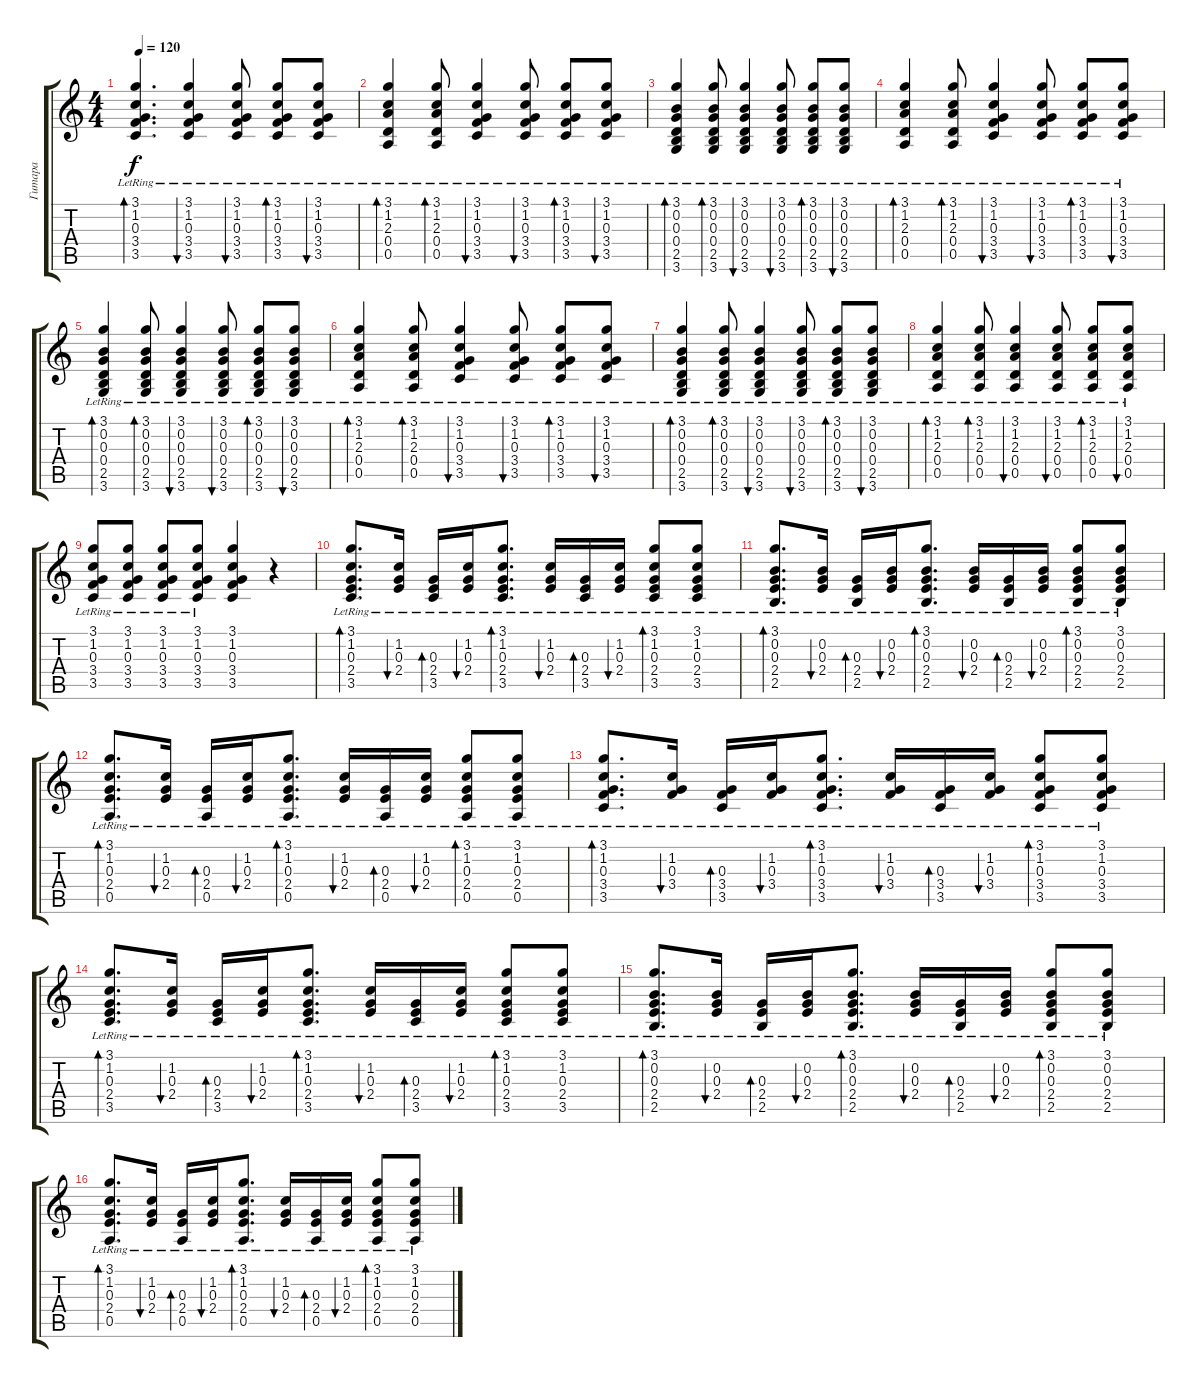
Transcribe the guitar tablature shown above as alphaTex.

\track ("Гитара" "Гитара") {instrument acousticguitarsteel}
\staff {score tabs}
\tuning (E4 B3 G3 D3 A2 E2) {hide}
\ts (4 4)
\tempo 120
\clef g2
\ks c
(3.1{lr} 1.2{lr} 0.3{lr} 3.4{lr} 3.5{lr}).4{d bd 30 dy f} (3.1{lr} 1.2{lr} 0.3{lr} 3.4{lr} 3.5{lr}).4{bu 30} (3.1{lr} 1.2{lr} 0.3{lr} 3.4{lr} 3.5{lr}).8{bu 30} (3.1{lr} 1.2{lr} 0.3{lr} 3.4{lr} 3.5{lr}).8{bd 30} (3.1{lr} 1.2{lr} 0.3{lr} 3.4{lr} 3.5{lr}).8{bu 30} |
(3.1{lr} 1.2{lr} 2.3{lr} 0.4{lr} 0.5{lr}).4{bd 30} (3.1{lr} 1.2{lr} 2.3{lr} 0.4{lr} 0.5{lr}).8{bd 60} (3.1{lr} 1.2{lr} 0.3{lr} 3.4{lr} 3.5{lr}).4{bu 30} (3.1{lr} 1.2{lr} 0.3{lr} 3.4{lr} 3.5{lr}).8{bu 60} (3.1{lr} 1.2{lr} 0.3{lr} 3.4{lr} 3.5{lr}).8{bd 60} (3.1{lr} 1.2{lr} 0.3{lr} 3.4{lr} 3.5{lr}).8{bu 60} |
(3.1{lr} 0.2{lr} 0.3{lr} 0.4{lr} 2.5{lr} 3.6{lr}).4{bd 60} (3.1{lr} 0.2{lr} 0.3{lr} 0.4{lr} 2.5{lr} 3.6{lr}).8{bd 60} (3.1{lr} 0.2{lr} 0.3{lr} 0.4{lr} 2.5{lr} 3.6{lr}).4{bu 60} (3.1{lr} 0.2{lr} 0.3{lr} 0.4{lr} 2.5{lr} 3.6{lr}).8{bu 60} (3.1{lr} 0.2{lr} 0.3{lr} 0.4{lr} 2.5{lr} 3.6{lr}).8{bd 60} (3.1{lr} 0.2{lr} 0.3{lr} 0.4{lr} 2.5{lr} 3.6{lr}).8{bu 60} |
(3.1{lr} 1.2{lr} 2.3{lr} 0.4{lr} 0.5{lr}).4{bd 30} (3.1{lr} 1.2{lr} 2.3{lr} 0.4{lr} 0.5{lr}).8{bd 60} (3.1{lr} 1.2{lr} 0.3{lr} 3.4{lr} 3.5{lr}).4{bu 30} (3.1{lr} 1.2{lr} 0.3{lr} 3.4{lr} 3.5{lr}).8{bu 60} (3.1{lr} 1.2{lr} 0.3{lr} 3.4{lr} 3.5{lr}).8{bd 60} (3.1{lr} 1.2{lr} 0.3{lr} 3.4{lr} 3.5{lr}).8{bu 60} |
(3.1{lr} 0.2{lr} 0.3{lr} 0.4{lr} 2.5{lr} 3.6{lr}).4{bd 60} (3.1{lr} 0.2{lr} 0.3{lr} 0.4{lr} 2.5{lr} 3.6{lr}).8{bd 60} (3.1{lr} 0.2{lr} 0.3{lr} 0.4{lr} 2.5{lr} 3.6{lr}).4{bu 60} (3.1{lr} 0.2{lr} 0.3{lr} 0.4{lr} 2.5{lr} 3.6{lr}).8{bu 60} (3.1{lr} 0.2{lr} 0.3{lr} 0.4{lr} 2.5{lr} 3.6{lr}).8{bd 60} (3.1{lr} 0.2{lr} 0.3{lr} 0.4{lr} 2.5{lr} 3.6{lr}).8{bu 60} |
(3.1{lr} 1.2{lr} 2.3{lr} 0.4{lr} 0.5{lr}).4{bd 30} (3.1{lr} 1.2{lr} 2.3{lr} 0.4{lr} 0.5{lr}).8{bd 60} (3.1{lr} 1.2{lr} 0.3{lr} 3.4{lr} 3.5{lr}).4{bu 30} (3.1{lr} 1.2{lr} 0.3{lr} 3.4{lr} 3.5{lr}).8{bu 60} (3.1{lr} 1.2{lr} 0.3{lr} 3.4{lr} 3.5{lr}).8{bd 60} (3.1{lr} 1.2{lr} 0.3{lr} 3.4{lr} 3.5{lr}).8{bu 60} |
(3.1{lr} 0.2{lr} 0.3{lr} 0.4{lr} 2.5{lr} 3.6{lr}).4{bd 60} (3.1{lr} 0.2{lr} 0.3{lr} 0.4{lr} 2.5{lr} 3.6{lr}).8{bd 60} (3.1{lr} 0.2{lr} 0.3{lr} 0.4{lr} 2.5{lr} 3.6{lr}).4{bu 60} (3.1{lr} 0.2{lr} 0.3{lr} 0.4{lr} 2.5{lr} 3.6{lr}).8{bu 60} (3.1{lr} 0.2{lr} 0.3{lr} 0.4{lr} 2.5{lr} 3.6{lr}).8{bd 60} (3.1{lr} 0.2{lr} 0.3{lr} 0.4{lr} 2.5{lr} 3.6{lr}).8{bu 60} |
(3.1{lr} 1.2{lr} 2.3{lr} 0.4{lr} 0.5{lr}).4{bd 30} (3.1{lr} 1.2{lr} 2.3{lr} 0.4{lr} 0.5{lr}).8{bd 60} (3.1{lr} 1.2{lr} 2.3{lr} 0.4{lr} 0.5{lr}).4{bu 30} (3.1{lr} 1.2{lr} 2.3{lr} 0.4{lr} 0.5{lr}).8{bu 60} (3.1{lr} 1.2{lr} 2.3{lr} 0.4{lr} 0.5{lr}).8{bd 60} (3.1{lr} 1.2{lr} 2.3{lr} 0.4{lr} 0.5{lr}).8{bu 60} |
(3.1{lr} 1.2{lr} 0.3{lr} 3.4{lr} 3.5{lr}).8 (3.1{lr} 1.2{lr} 0.3{lr} 3.4{lr} 3.5{lr}).8 (3.1{lr} 1.2{lr} 0.3{lr} 3.4{lr} 3.5{lr}).8 (3.1{lr} 1.2{lr} 0.3{lr} 3.4{lr} 3.5{lr}).8 (3.1 1.2 0.3 3.4 3.5).4 r.4 |
(3.1{lr} 1.2{lr} 0.3{lr} 2.4{lr} 3.5{lr}).8{d bd 60} (1.2{lr} 0.3{lr} 2.4{lr}).16{bu 60} (0.3{lr} 2.4{lr} 3.5{lr}).16{bd 60} (1.2{lr} 0.3{lr} 2.4{lr}).16{bu 60} (3.1{lr} 1.2{lr} 0.3{lr} 2.4{lr} 3.5{lr}).8{d bd 60} (1.2{lr} 0.3{lr} 2.4{lr}).16{bu 60} (0.3{lr} 2.4{lr} 3.5{lr}).16{bd 60} (1.2{lr} 0.3{lr} 2.4{lr}).16{bu 60} (3.1{lr} 1.2{lr} 0.3{lr} 2.4{lr} 3.5{lr}).8{bd 60} (3.1{lr} 1.2{lr} 0.3{lr} 2.4{lr} 3.5{lr}).8 |
(3.1{lr} 0.2{lr} 0.3{lr} 2.4{lr} 2.5{lr}).8{d bd 60} (0.2{lr} 0.3{lr} 2.4{lr}).16{bu 60} (0.3{lr} 2.4{lr} 2.5{lr}).16{bd 60} (0.2{lr} 0.3{lr} 2.4{lr}).16{bu 60} (3.1{lr} 0.2{lr} 0.3{lr} 2.4{lr} 2.5{lr}).8{d bd 60} (0.2{lr} 0.3{lr} 2.4{lr}).16{bu 60} (0.3{lr} 2.4{lr} 2.5{lr}).16{bd 60} (0.2{lr} 0.3{lr} 2.4{lr}).16{bu 60} (3.1{lr} 0.2{lr} 0.3{lr} 2.4{lr} 2.5{lr}).8{bd 60} (3.1{lr} 0.2{lr} 0.3{lr} 2.4{lr} 2.5{lr}).8 |
(3.1{lr} 1.2{lr} 0.3{lr} 2.4{lr} 0.5{lr}).8{d bd 60} (1.2{lr} 0.3{lr} 2.4{lr}).16{bu 60} (0.3{lr} 2.4{lr} 0.5{lr}).16{bd 60} (1.2{lr} 0.3{lr} 2.4{lr}).16{bu 60} (3.1{lr} 1.2{lr} 0.3{lr} 2.4{lr} 0.5{lr}).8{d bd 60} (1.2{lr} 0.3{lr} 2.4{lr}).16{bu 60} (0.3{lr} 2.4{lr} 0.5{lr}).16{bd 60} (1.2{lr} 0.3{lr} 2.4{lr}).16{bu 60} (3.1{lr} 1.2{lr} 0.3{lr} 2.4{lr} 0.5{lr}).8{bd 60} (3.1{lr} 1.2{lr} 0.3{lr} 2.4{lr} 0.5{lr}).8 |
(3.1{lr} 1.2{lr} 0.3{lr} 3.4{lr} 3.5{lr}).8{d bd 60} (1.2{lr} 0.3{lr} 3.4{lr}).16{bu 60} (0.3{lr} 3.4{lr} 3.5{lr}).16{bd 60} (1.2{lr} 0.3{lr} 3.4{lr}).16{bu 60} (3.1{lr} 1.2{lr} 0.3{lr} 3.4{lr} 3.5{lr}).8{d bd 60} (1.2{lr} 0.3{lr} 3.4{lr}).16{bu 60} (0.3{lr} 3.4{lr} 3.5{lr}).16{bd 60} (1.2{lr} 0.3{lr} 3.4{lr}).16{bu 60} (3.1{lr} 1.2{lr} 0.3{lr} 3.4{lr} 3.5{lr}).8{bd 60} (3.1{lr} 1.2{lr} 0.3{lr} 3.4{lr} 3.5{lr}).8 |
(3.1{lr} 1.2{lr} 0.3{lr} 2.4{lr} 3.5{lr}).8{d bd 60} (1.2{lr} 0.3{lr} 2.4{lr}).16{bu 60} (0.3{lr} 2.4{lr} 3.5{lr}).16{bd 60} (1.2{lr} 0.3{lr} 2.4{lr}).16{bu 60} (3.1{lr} 1.2{lr} 0.3{lr} 2.4{lr} 3.5{lr}).8{d bd 60} (1.2{lr} 0.3{lr} 2.4{lr}).16{bu 60} (0.3{lr} 2.4{lr} 3.5{lr}).16{bd 60} (1.2{lr} 0.3{lr} 2.4{lr}).16{bu 60} (3.1{lr} 1.2{lr} 0.3{lr} 2.4{lr} 3.5{lr}).8{bd 60} (3.1{lr} 1.2{lr} 0.3{lr} 2.4{lr} 3.5{lr}).8 |
(3.1{lr} 0.2{lr} 0.3{lr} 2.4{lr} 2.5{lr}).8{d bd 60} (0.2{lr} 0.3{lr} 2.4{lr}).16{bu 60} (0.3{lr} 2.4{lr} 2.5{lr}).16{bd 60} (0.2{lr} 0.3{lr} 2.4{lr}).16{bu 60} (3.1{lr} 0.2{lr} 0.3{lr} 2.4{lr} 2.5{lr}).8{d bd 60} (0.2{lr} 0.3{lr} 2.4{lr}).16{bu 60} (0.3{lr} 2.4{lr} 2.5{lr}).16{bd 60} (0.2{lr} 0.3{lr} 2.4{lr}).16{bu 60} (3.1{lr} 0.2{lr} 0.3{lr} 2.4{lr} 2.5{lr}).8{bd 60} (3.1{lr} 0.2{lr} 0.3{lr} 2.4{lr} 2.5{lr}).8 |
(3.1{lr} 1.2{lr} 0.3{lr} 2.4{lr} 0.5{lr}).8{d bd 60} (1.2{lr} 0.3{lr} 2.4{lr}).16{bu 60} (0.3{lr} 2.4{lr} 0.5{lr}).16{bd 60} (1.2{lr} 0.3{lr} 2.4{lr}).16{bu 60} (3.1{lr} 1.2{lr} 0.3{lr} 2.4{lr} 0.5{lr}).8{d bd 60} (1.2{lr} 0.3{lr} 2.4{lr}).16{bu 60} (0.3{lr} 2.4{lr} 0.5{lr}).16{bd 60} (1.2{lr} 0.3{lr} 2.4{lr}).16{bu 60} (3.1{lr} 1.2{lr} 0.3{lr} 2.4{lr} 0.5{lr}).8{bd 60} (3.1{lr} 1.2{lr} 0.3{lr} 2.4{lr} 0.5{lr}).8
